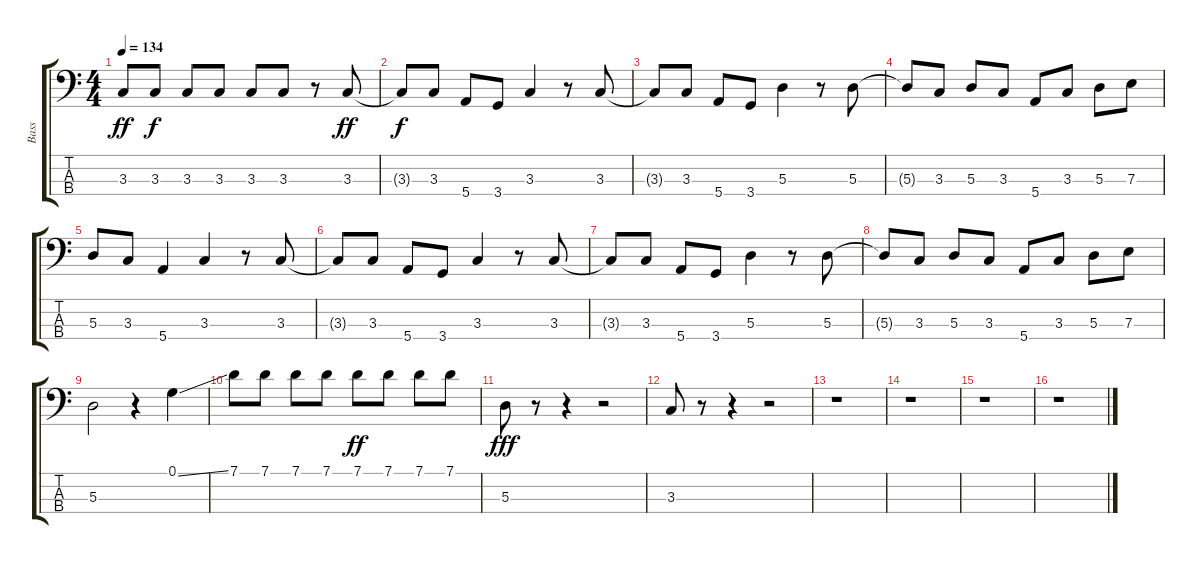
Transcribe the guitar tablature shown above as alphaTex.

\track ("Bass" "Bass") {instrument acousticbass}
\staff {score tabs}
\tuning (G2 D2 A1 E1) {hide}
\ts (4 4)
\tempo 134
\clef f4
\ks c
3.3.8{dy ff} 3.3.8{dy f} 3.3.8 3.3.8 3.3.8 3.3.8 r.8 3.3.8{dy ff} |
3.3{t}.8{dy f} 3.3.8 5.4.8 3.4.8 3.3.4 r.8 3.3.8 |
3.3{t}.8 3.3.8 5.4.8 3.4.8 5.3.4 r.8 5.3.8 |
5.3{t}.8 3.3.8 5.3.8 3.3.8 5.4.8 3.3.8 5.3.8 7.3.8 |
5.3.8 3.3.8 5.4.4 3.3.4 r.8 3.3.8 |
3.3{t}.8 3.3.8 5.4.8 3.4.8 3.3.4 r.8 3.3.8 |
3.3{t}.8 3.3.8 5.4.8 3.4.8 5.3.4 r.8 5.3.8 |
5.3{t}.8 3.3.8 5.3.8 3.3.8 5.4.8 3.3.8 5.3.8 7.3.8 |
5.3.2 r.4 0.1{ss}.4 |
7.1.8 7.1.8 7.1.8 7.1.8 7.1.8{dy ff} 7.1.8 7.1.8 7.1.8 |
5.3.8{dy fff} r.8 r.4 r.2 |
3.3.8 r.8 r.4 r.2 |
r.1 |
r.1 |
r.1 |
r.1
